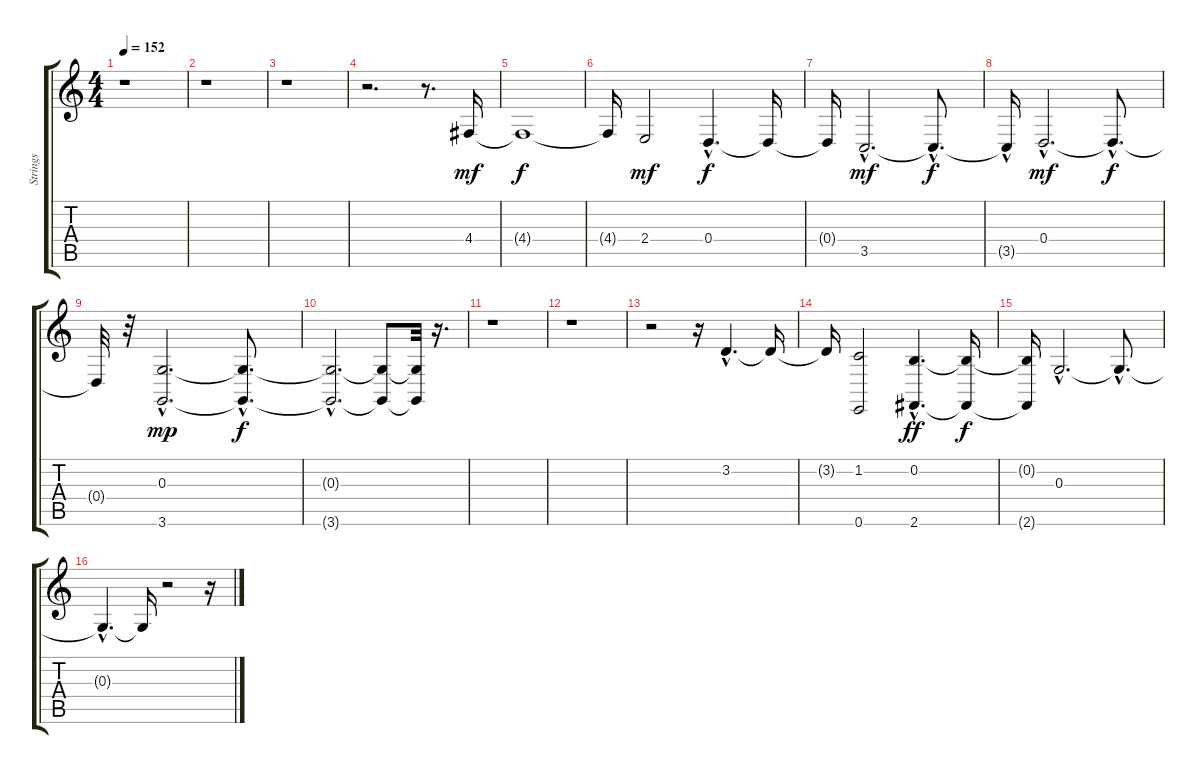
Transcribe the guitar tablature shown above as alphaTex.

\track ("Strings" "Strings") {instrument stringensemble1}
\staff {score tabs}
\tuning (E4 B3 G3 D3 A2 E2) {hide}
\ts (4 4)
\tempo 152
\clef g2
\ks c
r.1{dy f} |
r.1 |
r.1 |
r.2{d} r.8{d} 4.4.16{dy mf volume 6} |
4.4{t}.1{dy f} |
4.4{t}.16 2.4.2{dy mf volume 11} 0.4{hac}.4{d dy f} 0.4{t}.16 |
0.4{t}.16 3.5{hac}.2{d dy mf} 3.5{hac t}.8{d dy f} |
3.5{hac t}.16 0.4{hac}.2{d dy mf} 0.4{hac t}.8{d dy f} |
0.4{t}.32 r.32 (0.3{hac} 3.6{hac}).2{d dy mp} (0.3{hac t} 3.6{hac t}).8{d dy f} |
(0.3{hac t} 3.6{hac t}).2{d} (0.3{t} 3.6{t}).8 (0.3{t} 3.6{t}).32 r.16{d} |
r.1 |
r.1 |
r.2 r.16 3.2{hac}.4{d volume 11} 3.2{t}.16 |
3.2{t}.16 (1.2 0.6).2 (0.2{hac} 2.6{hac}).4{d dy ff} (0.2{t} 2.6{t}).16{dy f} |
(0.2{t} 2.6{t}).16 0.3{hac}.2{d} 0.3{hac t}.8{d} |
0.3{hac t}.4{d} 0.3{t}.16 r.2 r.16
